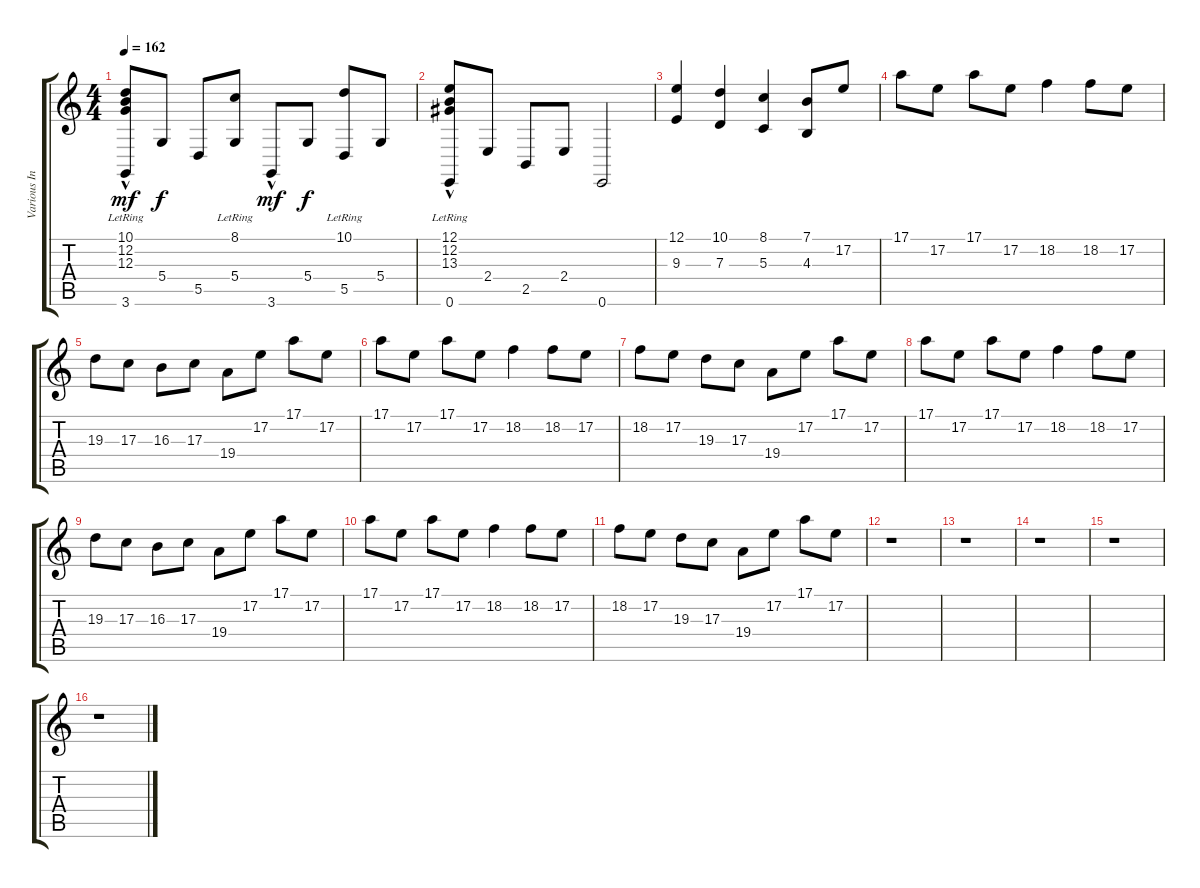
\track ("Various Ins." "Various In") {instrument violin}
\staff {score tabs}
\tuning (E4 B3 G3 D3 A2 E2) {hide}
\ts (4 4)
\tempo 162
\clef g2
\ks c
(10.1{lr} 12.2{lr} 12.3{lr} 3.6{hac}).8{dy mf} 5.4.8{dy f} 5.5.8 (8.1{lr} 5.4).8 3.6{hac}.8{dy mf} 5.4.8{dy f} (10.1{lr} 5.5).8 5.4.8 |
(12.1{lr} 12.2{lr} 13.3{lr} 0.6{hac}).8 2.4.8 2.5.8 2.4.8 0.6.2 |
(12.1 9.3).4 (10.1 7.3).4 (8.1 5.3).4 (7.1 4.3).8 17.2.8{volume 10 instrument synthvoice} |
\section ("" "")
17.1.8 17.2.8 17.1.8 17.2.8 18.2.4 18.2.8 17.2.8 |
19.3.8 17.3.8 16.3.8 17.3.8 19.4.8 17.2.8 17.1.8 17.2.8 |
17.1.8 17.2.8 17.1.8 17.2.8 18.2.4 18.2.8 17.2.8 |
18.2.8 17.2.8 19.3.8 17.3.8 19.4.8 17.2.8 17.1.8 17.2.8 |
17.1.8 17.2.8 17.1.8 17.2.8 18.2.4 18.2.8 17.2.8 |
19.3.8 17.3.8 16.3.8 17.3.8 19.4.8 17.2.8 17.1.8 17.2.8 |
17.1.8 17.2.8 17.1.8 17.2.8 18.2.4 18.2.8 17.2.8 |
18.2.8 17.2.8 19.3.8 17.3.8 19.4.8 17.2.8 17.1.8 17.2.8 |
\section ("" "")
r.1 |
r.1 |
r.1 |
r.1 |
r.1
